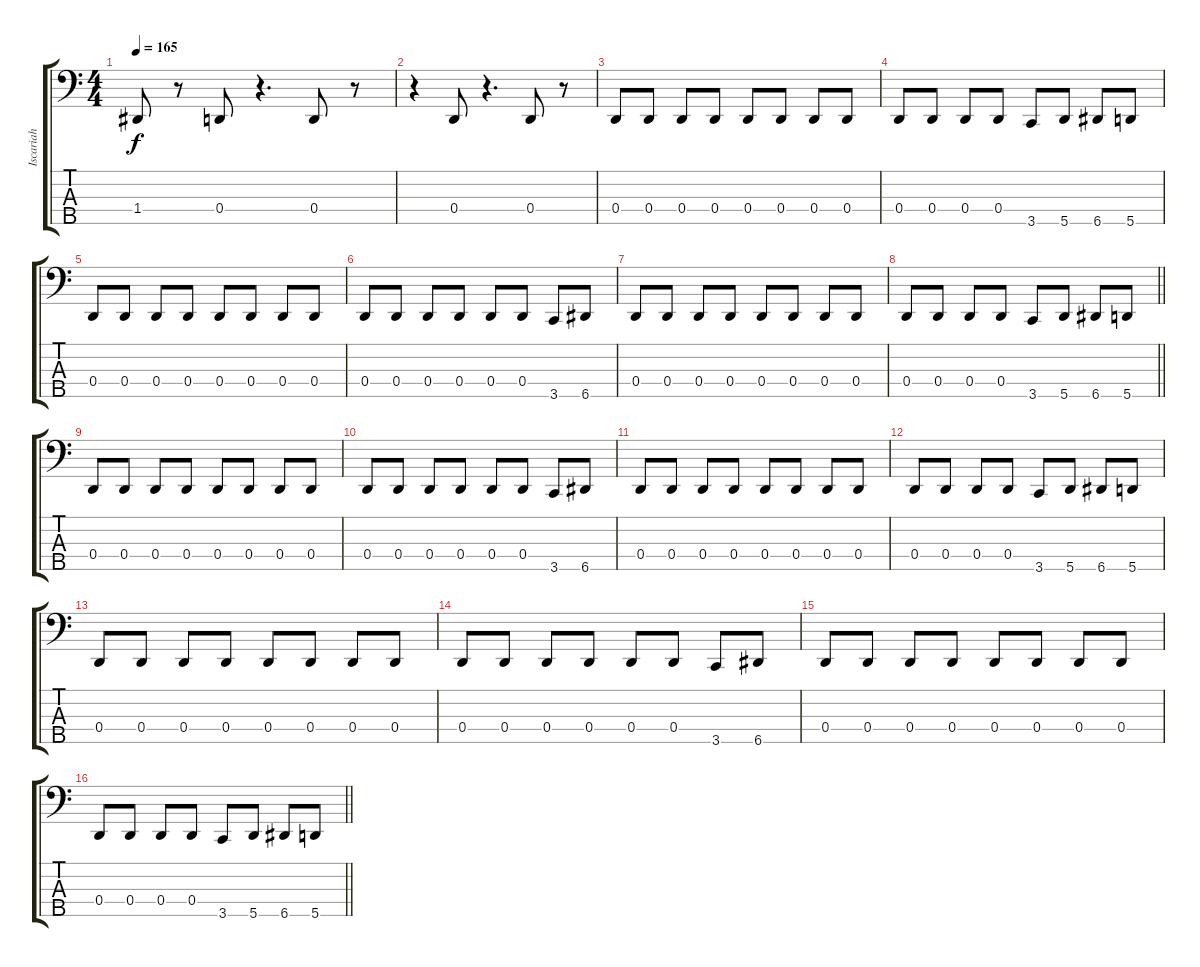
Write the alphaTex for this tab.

\track ("Iscariah" "Iscariah") {instrument electricbasspick}
\staff {score tabs}
\tuning (F2 C2 G1 D1 A0) {hide}
\ts (4 4)
\tempo 165
\clef f4
\ks c
1.4.8{dy f} r.8 0.4.8 r.4{d} 0.4.8 r.8 |
r.4 0.4.8 r.4{d} 0.4.8 r.8 |
0.4.8 0.4.8 0.4.8 0.4.8 0.4.8 0.4.8 0.4.8 0.4.8 |
0.4.8 0.4.8 0.4.8 0.4.8 3.5.8 5.5.8 6.5.8 5.5.8 |
0.4.8 0.4.8 0.4.8 0.4.8 0.4.8 0.4.8 0.4.8 0.4.8 |
0.4.8 0.4.8 0.4.8 0.4.8 0.4.8 0.4.8 3.5.8 6.5.8 |
0.4.8 0.4.8 0.4.8 0.4.8 0.4.8 0.4.8 0.4.8 0.4.8 |
\barLineRight lightlight
0.4.8 0.4.8 0.4.8 0.4.8 3.5.8 5.5.8 6.5.8 5.5.8 |
0.4.8 0.4.8 0.4.8 0.4.8 0.4.8 0.4.8 0.4.8 0.4.8 |
0.4.8 0.4.8 0.4.8 0.4.8 0.4.8 0.4.8 3.5.8 6.5.8 |
0.4.8 0.4.8 0.4.8 0.4.8 0.4.8 0.4.8 0.4.8 0.4.8 |
0.4.8 0.4.8 0.4.8 0.4.8 3.5.8 5.5.8 6.5.8 5.5.8 |
0.4.8 0.4.8 0.4.8 0.4.8 0.4.8 0.4.8 0.4.8 0.4.8 |
0.4.8 0.4.8 0.4.8 0.4.8 0.4.8 0.4.8 3.5.8 6.5.8 |
0.4.8 0.4.8 0.4.8 0.4.8 0.4.8 0.4.8 0.4.8 0.4.8 |
\barLineRight lightlight
0.4.8 0.4.8 0.4.8 0.4.8 3.5.8 5.5.8 6.5.8 5.5.8
